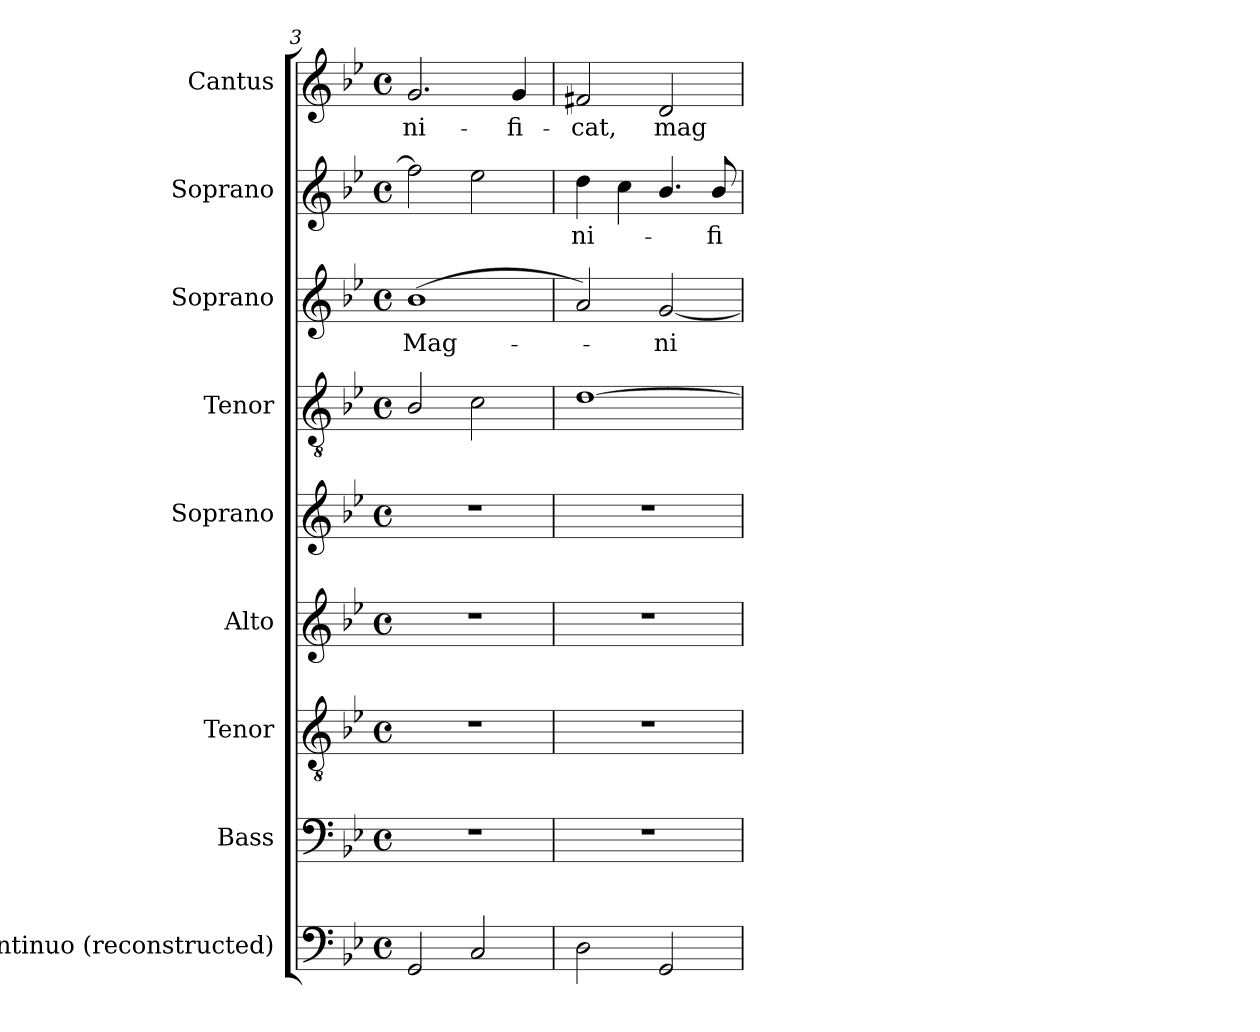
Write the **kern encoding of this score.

**kern	**kern	**kern	**kern	**kern	**kern	**kern	**text	**kern	**text	**kern	**text
*part9	*part8	*part7	*part6	*part5	*part4	*part3	*part3	*part2	*part2	*part1	*part1
*staff9	*staff8	*staff7	*staff6	*staff5	*staff4	*staff3	*staff3	*staff2	*staff2	*staff1	*staff1
*I"Continuo (reconstructed)	*I"Bass	*I"Tenor	*I"Alto	*I"Soprano	*I"Tenor	*I"Soprano	*	*I"Soprano	*	*I"Cantus	*
*I'Cont.	*I'B.	*I'T.	*I'A.	*I'S.	*I'T.	*I'S.	*	*I'S.	*	*I'S.	*
*clefF4	*clefF4	*clefGv2	*clefG2	*clefG2	*clefGv2	*clefG2	*	*clefG2	*	*clefG2	*
*	*	*ITrd7c12	*	*	*ITrd7c12	*	*	*	*	*	*
*k[b-e-]	*k[b-e-]	*k[b-e-]	*k[b-e-]	*k[b-e-]	*k[b-e-]	*k[b-e-]	*	*k[b-e-]	*	*k[b-e-]	*
*g:	*g:	*g:	*g:	*g:	*g:	*g:	*	*g:	*	*g:	*
*M4/4	*M4/4	*M4/4	*M4/4	*M4/4	*M4/4	*M4/4	*	*M4/4	*	*M4/4	*
*met(c)	*met(c)	*met(c)	*met(c)	*met(c)	*met(c)	*met(c)	*	*met(c)	*	*met(c)	*
=3	=3	=3	=3	=3	=3	=3	=3	=3	=3	=3	=3
!	!	!	!	!	!	!	!LO:LY:b:color=#000000	!	!	!	!
!	!	!	!	!	!	!	!	!	!	!	!LO:LY:b:color=#000000
2GGi/	1r	1r	1r	1r	2BB-i/	(1b-i	Mag-	2ffi\]	.	2.gi/	-ni-
2Ci/	.	.	.	.	2Ci\	.	.	2ee-i\	.	.	.
!	!	!	!	!	!	!	!	!	!	!	!LO:LY:b:color=#000000
.	.	.	.	.	.	.	.	.	.	4gi/	-fi-
=4	=4	=4	=4	=4	=4	=4	=4	=4	=4	=4	=4
!	!	!	!	!	!	!	!	!	!LO:LY:b:color=#000000	!	!
!	!	!	!	!	!	!	!	!	!	!	!LO:LY:b:color=#000000
2Di\	1r	1r	1r	1r	[1Di	2ai/)	.	4ddi\	-ni-	2f#Xi/	-cat,
.	.	.	.	.	.	.	.	4cci\	.	.	.
!	!	!	!	!	!	!	!LO:LY:b:color=#000000	!	!	!	!
!	!	!	!	!	!	!	!	!	!	!	!LO:LY:b:color=#000000
2GGi/	.	.	.	.	.	[2gi/	-ni-	4.b-i/	.	2di/	mag-
!	!	!	!	!	!	!	!	!	!LO:LY:b:color=#000000	!	!
.	.	.	.	.	.	.	.	8b-i/	-fi-	.	.
=	=	=	=	=	=	=	=	=	=	=	=
*-	*-	*-	*-	*-	*-	*-	*-	*-	*-	*-	*-
